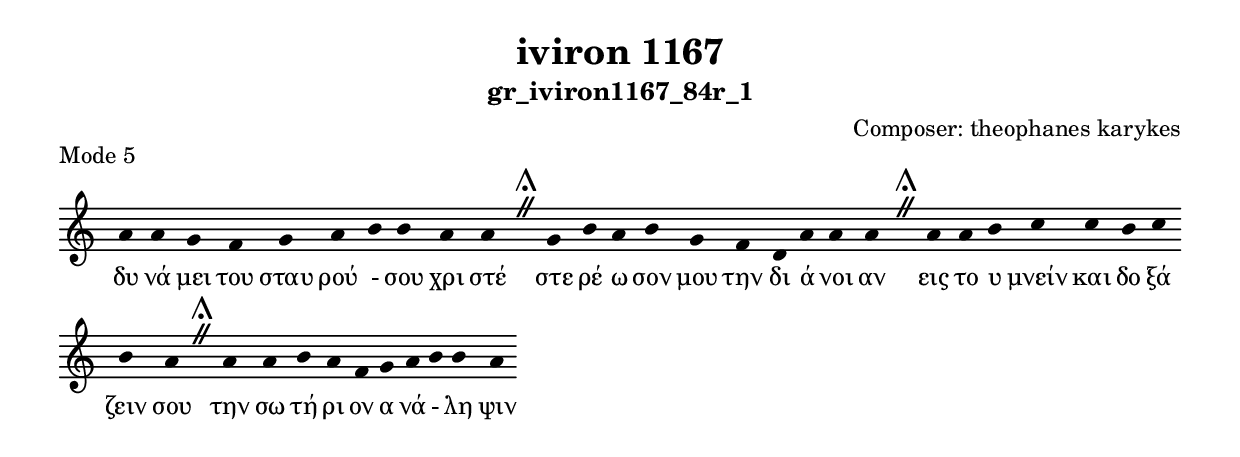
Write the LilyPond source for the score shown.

\include "gregorian.ly"

	\header {
 	  title = "iviron 1167"
	  subtitle = "gr_iviron1167_84r_1"
	  composer = "Composer: theophanes karykes"
	  piece = "Mode 5"
	}

	chant = {
	  a'4 a'4 g'4 f'4 g'4 a'4 b'4 b'4 a'4 a'4 \divisioMaior
 g'4 b'4 a'4 b'4 g'4 f'4 d'4 a'4 a'4 a'4 \divisioMaior
 a'4 a'4 b'4 c''4 c''4 b'4 c''4 b'4 a'4 \divisioMaior
 a'4 a'4 b'4 a'4 f'4 g'4 a'4 b'4 b'4 a'4\finalis
	}

	verba = \lyricmode {δυ νά μει του σταυ ρού - σου χρι στέ 
στε ρέ ω σον μου την δι ά νοι αν 
εις το υ μνείν και δο ξά ζειν σου 
την σω τή ρι ον α νά - λη ψιν 
	}


	\score {
	  \new Staff <<
	  \new Voice = "melody" \chant
	  \new Lyrics = "one" \lyricsto melody \verba
	  >>
	  \layout {
	    \context {
	      \Staff
	      \remove "Time_signature_engraver"
	      \remove "Bar_engraver"
	    }
	    \context {
	      \Voice
	      \remove "Stem_engraver"
	    }
	  }
	}